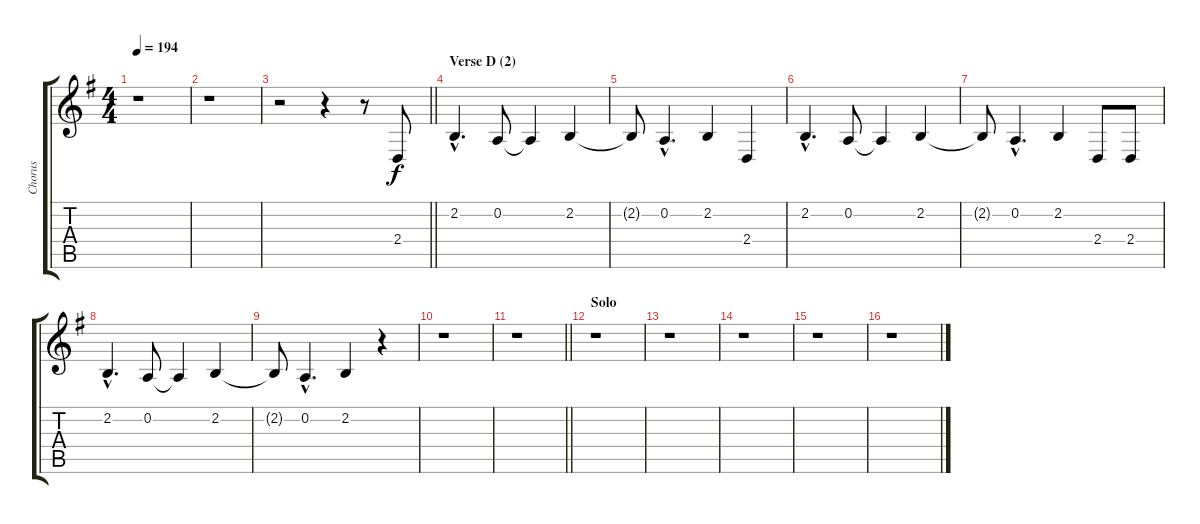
\track ("Chorus" "Chorus") {instrument sopranosax}
\staff {score tabs}
\tuning (D4 A3 F3 C3 G2 D2) {hide}
\ts (4 4)
\tempo 194
\clef g2
\ks eminor
r.1{dy f} |
r.1 |
\barLineRight lightlight
r.2 r.4 r.8 2.4.8 |
\section ("" "Verse D (2)")
2.2{hac}.4{d} 0.2.8 0.2{t}.4 2.2.4 |
2.2{t}.8 0.2{hac}.4{d} 2.2.4 2.4.4 |
2.2{hac}.4{d} 0.2.8 0.2{t}.4 2.2.4 |
2.2{t}.8 0.2{hac}.4{d} 2.2.4 2.4.8 2.4.8 |
2.2{hac}.4{d} 0.2.8 0.2{t}.4 2.2.4 |
2.2{t}.8 0.2{hac}.4{d} 2.2.4 r.4 |
r.1 |
\barLineRight lightlight
r.1 |
\section ("" "Solo")
r.1 |
r.1 |
r.1 |
r.1 |
r.1
